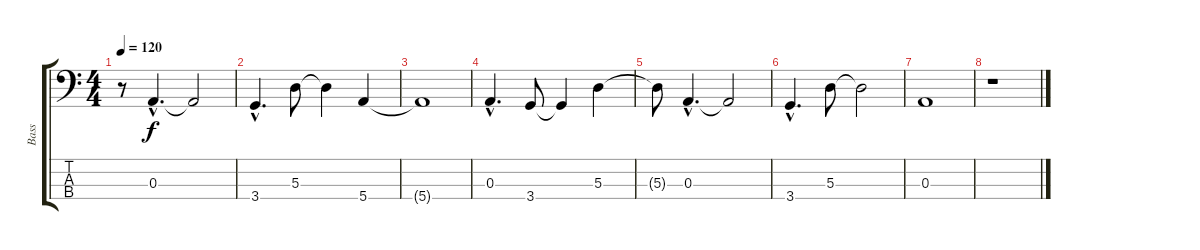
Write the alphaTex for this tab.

\track ("Bass" "Bass") {instrument acousticbass}
\staff {score tabs}
\tuning (G2 D2 A1 E1) {hide}
\ts (4 4)
\tempo 120
\clef f4
\ks c
r.8{dy f} 0.3{hac}.4{d} 0.3{t}.2 |
3.4{hac}.4{d} 5.3.8 5.3{t}.4 5.4.4 |
5.4{t}.1 |
0.3{hac}.4{d} 3.4.8 3.4{t}.4 5.3.4 |
5.3{t}.8 0.3{hac}.4{d} 0.3{t}.2 |
3.4{hac}.4{d} 5.3.8 5.3{t}.2 |
0.3.1 |
r.1
